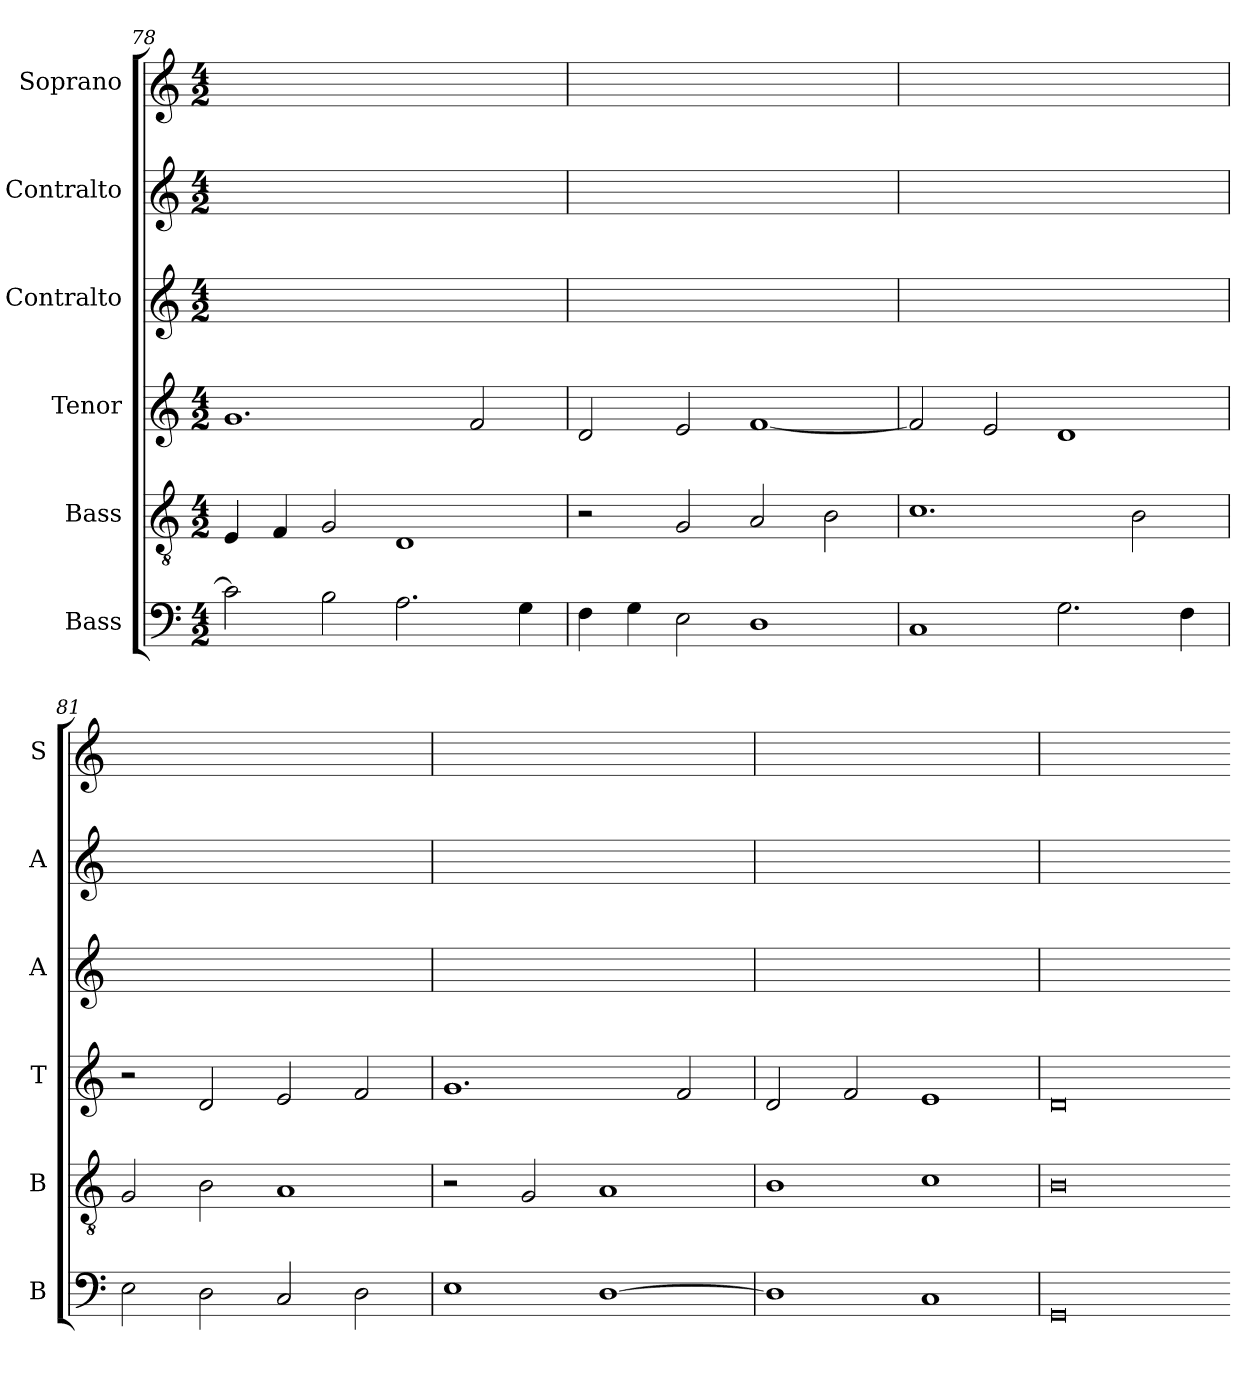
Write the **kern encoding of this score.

**kern	**kern	**kern	**kern	**kern	**kern
*part6	*part5	*part4	*part3	*part2	*part1
*staff6	*staff5	*staff4	*staff3	*staff2	*staff1
*I"Bass	*I"Bass	*I"Tenor	*I"Contralto	*I"Contralto	*I"Soprano
*I'B	*I'B	*I'T	*I'A	*I'A	*I'S
*clefF4	*clefGv2	*clefG2	*clefG2	*clefG2	*clefG2
*k[]	*k[]	*k[]	*k[]	*k[]	*k[]
*G:mix	*G:mix	*G:mix	*G:mix	*G:mix	*G:mix
*M4/2	*M4/2	*M4/2	*M4/2	*M4/2	*M4/2
=78	=78	=78	=78	=78	=78
2c]	4E	1.g	0ryy	0ryy	0ryy
.	4F	.	.	.	.
2B	2G	.	.	.	.
2.A	1D	.	.	.	.
.	.	2f	.	.	.
4G	.	.	.	.	.
=79	=79	=79	=79	=79	=79
4F	2r	2d	0ryy	0ryy	0ryy
4G	.	.	.	.	.
2E	2G	2e	.	.	.
1D	2A	[1f	.	.	.
.	2B	.	.	.	.
=80	=80	=80	=80	=80	=80
1C	1.c	2f]	0ryy	0ryy	0ryy
.	.	2e	.	.	.
2.G	.	1d	.	.	.
.	2B	.	.	.	.
4F	.	.	.	.	.
=81	=81	=81	=81	=81	=81
2E	2G	2r	0ryy	0ryy	0ryy
2D	2B	2d	.	.	.
2C	1A	2e	.	.	.
2D	.	2f	.	.	.
=82	=82	=82	=82	=82	=82
1E	2r	1.g	0ryy	0ryy	0ryy
.	2G	.	.	.	.
[1D	1A	.	.	.	.
.	.	2f	.	.	.
=83	=83	=83	=83	=83	=83
1D]	1B	2d	0ryy	0ryy	0ryy
.	.	2f	.	.	.
1C	1c	1e	.	.	.
=84	=84	=84	=84	=84	=84
0GG	0B	0d	0ryy	0ryy	0ryy
=-	=-	=-	=-	=-	=-
*-	*-	*-	*-	*-	*-
